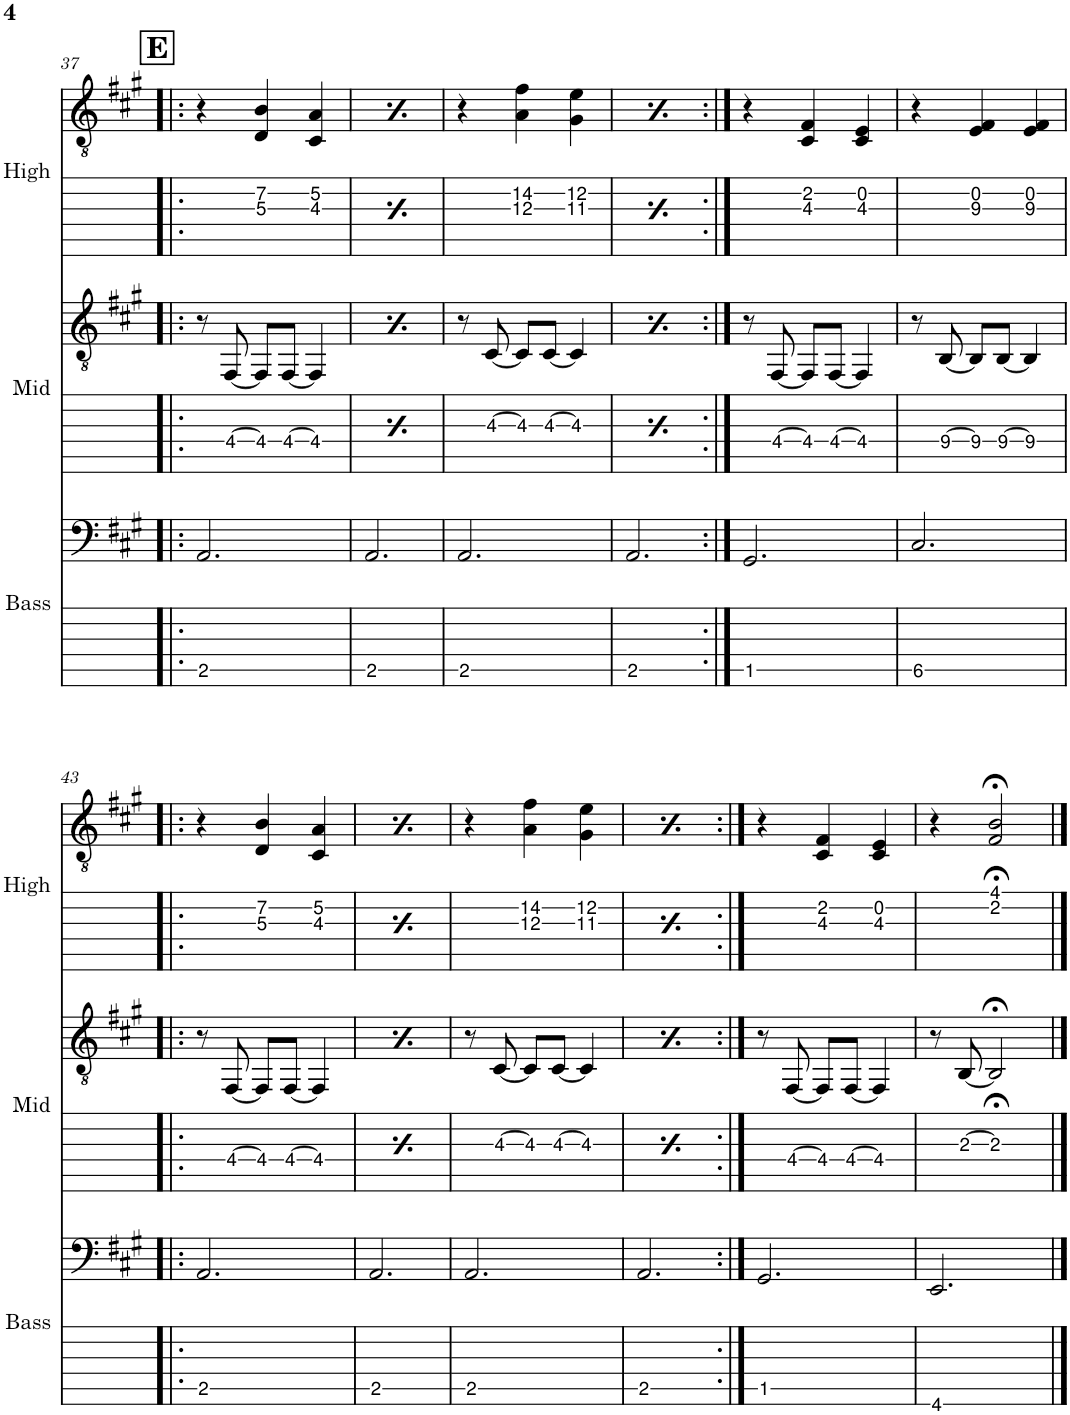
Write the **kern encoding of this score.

**kern	**kern	**kern	**kern	**kern	**kern
*part3	*part3	*part2	*part2	*part1	*part1
*staff6	*staff5	*staff4	*staff3	*staff2	*staff1
*I"Bass	*	*I"Mid	*	*I"High	*
*I'Bass	*	*I'Mid	*	*I'High	*
!!LO:PB:g=z
*clefF4	*clefF4	*	*clefGv2	*	*clefGv2
*	*	*Trd-7c-12	*Trd-7c-12	*Trd-7c-12	*Trd-7c-12
*k[f#c#g#]	*k[f#c#g#]	*k[f#c#g#]	*k[f#c#g#]	*k[f#c#g#]	*k[f#c#g#]
*M3/4	*M3/4	*M3/4	*M3/4	*M3/4	*M3/4
=37!|:	=37!|:	=37!|:	=37!|:	=37!|:	=37!|:
2.AA	2.AA/	8r	8r	4r	4r
.	.	[8FF#	[8FF#/	.	.
.	.	8FF#L]	8FF#/L]	4D 4B	4D/ 4B/
.	.	[8FF#J	[8FF#/J	.	.
.	.	4FF#]	4FF#/]	4C# 4A	4C#/ 4A/
=38	=38	=38	=38	=38	=38
2.AA	2.AA/	8r	8r	4r	4r
.	.	[8FF#	[8FF#/	.	.
.	.	8FF#L]	8FF#/L]	4D 4B	4D/ 4B/
.	.	[8FF#J	[8FF#/J	.	.
.	.	4FF#]	4FF#/]	4C# 4A	4C#/ 4A/
=39	=39	=39	=39	=39	=39
2.AA	2.AA/	8r	8r	4r	4r
.	.	[8C#	[8C#/	.	.
.	.	8C#L]	8C#/L]	4A 4f#	4A\ 4f#\
.	.	[8C#J	[8C#/J	.	.
.	.	4C#]	4C#/]	4G# 4e	4G#\ 4e\
=40	=40	=40	=40	=40	=40
2.AA	2.AA/	8r	8r	4r	4r
.	.	[8C#	[8C#/	.	.
.	.	8C#L]	8C#/L]	4A 4f#	4A\ 4f#\
.	.	[8C#J	[8C#/J	.	.
.	.	4C#]	4C#/]	4G# 4e	4G#\ 4e\
=41:|!	=41:|!	=41:|!	=41:|!	=41:|!	=41:|!
2.GG#	2.GG#/	8r	8r	4r	4r
.	.	[8FF#	[8FF#/	.	.
.	.	8FF#L]	8FF#/L]	4C# 4F#	4C#/ 4F#/
.	.	[8FF#J	[8FF#/J	.	.
.	.	4FF#]	4FF#/]	4C# 4E	4C#/ 4E/
=42	=42	=42	=42	=42	=42
2.C#	2.C#/	8r	8r	4r	4r
.	.	[8BB	[8BB/	.	.
.	.	8BBL]	8BB/L]	4F# 4E	4E/ 4F#/
.	.	[8BBJ	[8BB/J	.	.
.	.	4BB]	4BB/]	4F# 4E	4E/ 4F#/
!!LO:LB:g=z
=43!|:	=43!|:	=43!|:	=43!|:	=43!|:	=43!|:
2.AA	2.AA/	8r	8r	4r	4r
.	.	[8FF#	[8FF#/	.	.
.	.	8FF#L]	8FF#/L]	4D 4B	4D/ 4B/
.	.	[8FF#J	[8FF#/J	.	.
.	.	4FF#]	4FF#/]	4C# 4A	4C#/ 4A/
=44	=44	=44	=44	=44	=44
2.AA	2.AA/	8r	8r	4r	4r
.	.	[8FF#	[8FF#/	.	.
.	.	8FF#L]	8FF#/L]	4D 4B	4D/ 4B/
.	.	[8FF#J	[8FF#/J	.	.
.	.	4FF#]	4FF#/]	4C# 4A	4C#/ 4A/
=45	=45	=45	=45	=45	=45
2.AA	2.AA/	8r	8r	4r	4r
.	.	[8C#	[8C#/	.	.
.	.	8C#L]	8C#/L]	4A 4f#	4A\ 4f#\
.	.	[8C#J	[8C#/J	.	.
.	.	4C#]	4C#/]	4G# 4e	4G#\ 4e\
=46	=46	=46	=46	=46	=46
2.AA	2.AA/	8r	8r	4r	4r
.	.	[8C#	[8C#/	.	.
.	.	8C#L]	8C#/L]	4A 4f#	4A\ 4f#\
.	.	[8C#J	[8C#/J	.	.
.	.	4C#]	4C#/]	4G# 4e	4G#\ 4e\
=47:|!	=47:|!	=47:|!	=47:|!	=47:|!	=47:|!
2.GG#	2.GG#/	8r	8r	4r	4r
.	.	[8FF#	[8FF#/	.	.
.	.	8FF#L]	8FF#/L]	4C# 4F#	4C#/ 4F#/
.	.	[8FF#J	[8FF#/J	.	.
.	.	4FF#]	4FF#/]	4C# 4E	4C#/ 4E/
=48	=48	=48	=48	=48	=48
2.EE	2.EE/	8r	8r	4r	4r
.	.	[8BB	[8BB/	.	.
.	.	2BB;<]	2BB;</]	2F#;< 2B;<	2F#/;< 2B/;<
==	==	==	==	==	==
*-	*-	*-	*-	*-	*-
